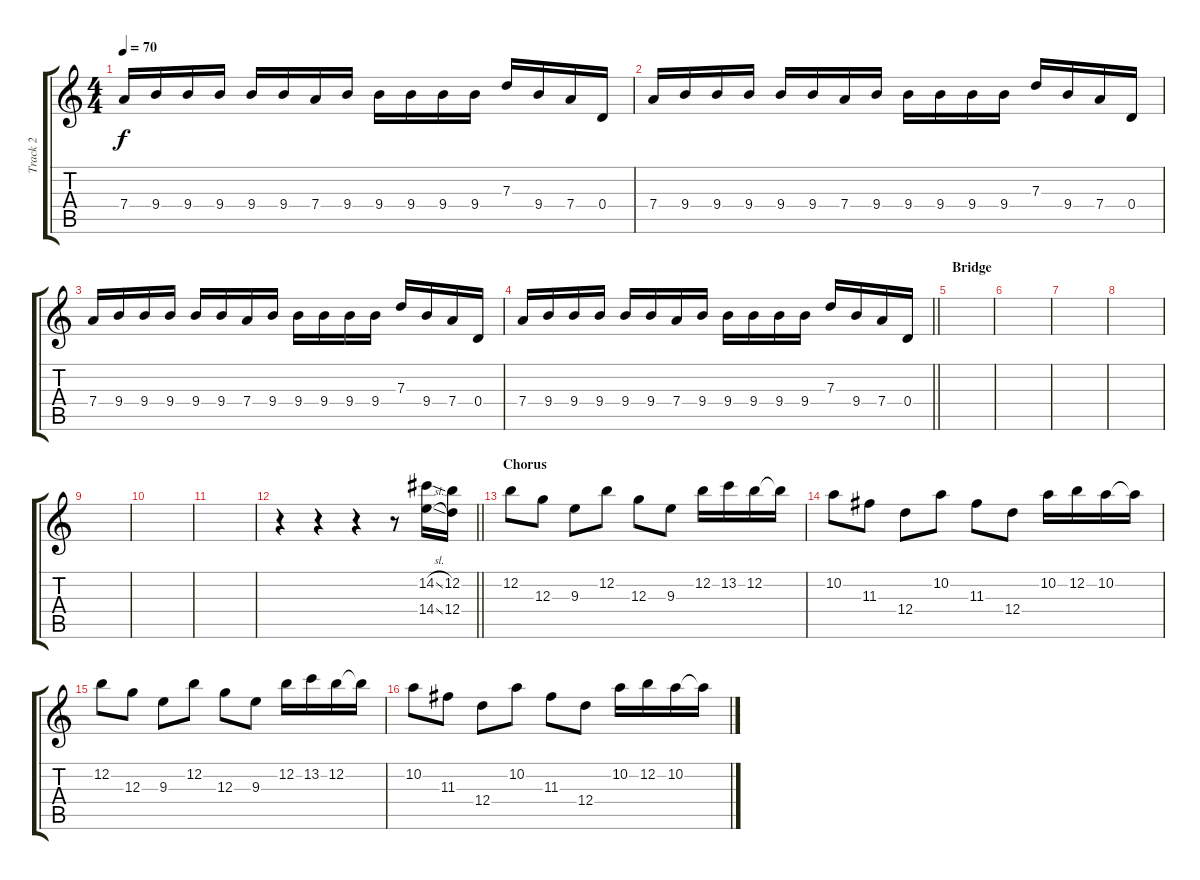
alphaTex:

\track ("Track 2" "Track 2") {instrument electricguitarclean}
\staff {score tabs}
\tuning (E4 B3 G3 D3 A2 E2) {hide}
\ts (4 4)
\tempo 70
\clef g2
\ks c
7.4.16{dy f} 9.4.16 9.4.16 9.4.16 9.4.16 9.4.16 7.4.16 9.4.16 9.4.16 9.4.16 9.4.16 9.4.16 7.3.16 9.4.16 7.4.16 0.4.16 |
7.4.16 9.4.16 9.4.16 9.4.16 9.4.16 9.4.16 7.4.16 9.4.16 9.4.16 9.4.16 9.4.16 9.4.16 7.3.16 9.4.16 7.4.16 0.4.16 |
7.4.16 9.4.16 9.4.16 9.4.16 9.4.16 9.4.16 7.4.16 9.4.16 9.4.16 9.4.16 9.4.16 9.4.16 7.3.16 9.4.16 7.4.16 0.4.16 |
\barLineRight lightlight
7.4.16 9.4.16 9.4.16 9.4.16 9.4.16 9.4.16 7.4.16 9.4.16 9.4.16 9.4.16 9.4.16 9.4.16 7.3.16 9.4.16 7.4.16 0.4.16 |
\section ("" "Bridge")
|
|
|
|
|
|
|
\barLineRight lightlight
r.4{balance 5 instrument overdrivenguitar} r.4 r.4 r.8 (14.2{sl} 14.4{sl}).16 (12.2 12.4).16 |
\section ("" "Chorus")
12.2.8{balance 5 instrument overdrivenguitar} 12.3.8 9.3.8 12.2.8 12.3.8 9.3.8 12.2.16 13.2.16 12.2.16 12.2{t}.16 |
10.2.8 11.3.8 12.4.8 10.2.8 11.3.8 12.4.8 10.2.16 12.2.16 10.2.16 10.2{t}.16 |
12.2.8 12.3.8 9.3.8 12.2.8 12.3.8 9.3.8 12.2.16 13.2.16 12.2.16 12.2{t}.16 |
10.2.8 11.3.8 12.4.8 10.2.8 11.3.8 12.4.8 10.2.16 12.2.16 10.2.16 10.2{t}.16
